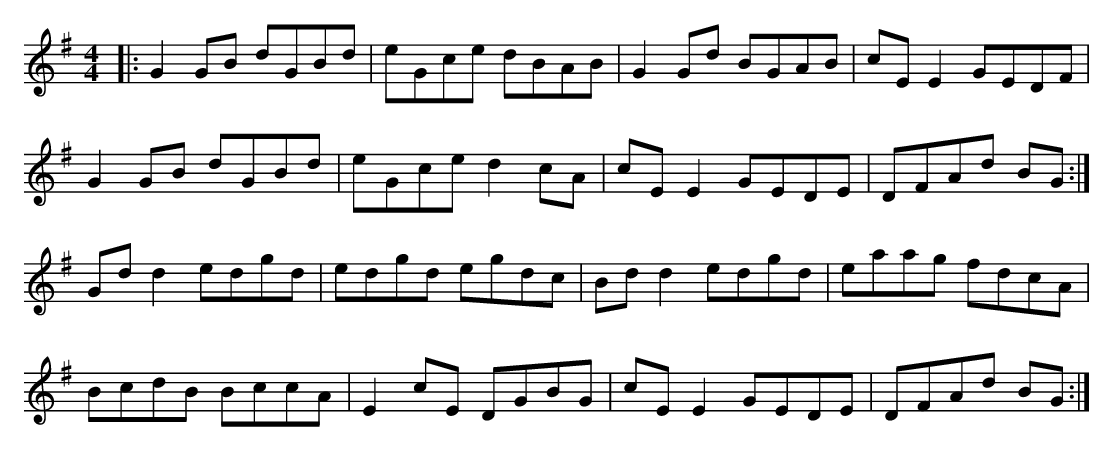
X:1
M:4/4
K:G
|:G2 GB dGBd|eGce dBAB|G2 Gd BGAB|cE E2 GEDF|
G2 GB dGBd|eGce d2 cA|cE E2 GEDE|DFAd BG:|
Gd d2 edgd|edgd egdc|Bd d2 edgd|eaag fdcA|
BcdB BccA|E2 cE DGBG|cE E2 GEDE|DFAd BG:|
